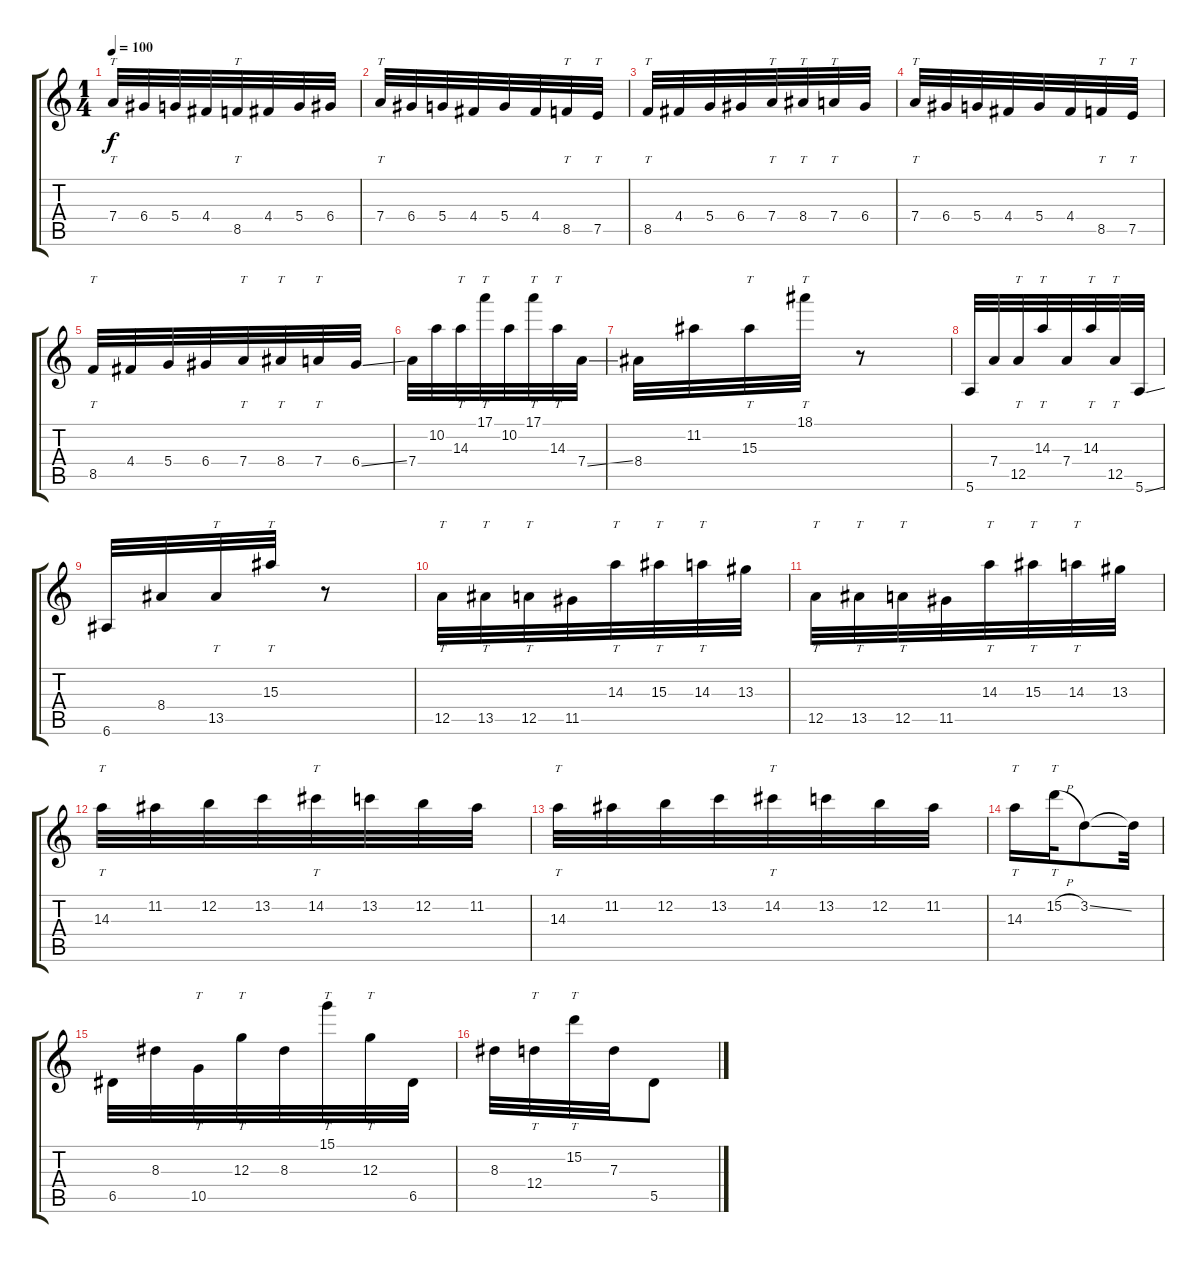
\track "" {instrument overdrivenguitar}
\staff {score tabs}
\tuning (E4 B3 G3 D3 A2 E2) {hide}
\ts (1 4)
\tempo 100
\clef g2
\ks c
7.4.32{tt dy f} 6.4.32 5.4.32 4.4.32 8.5.32{tt} 4.4.32 5.4.32 6.4.32 |
7.4.32{tt} 6.4.32 5.4.32 4.4.32 5.4.32 4.4.32 8.5.32{tt} 7.5.32{tt} |
8.5.32{tt} 4.4.32 5.4.32 6.4.32 7.4.32{tt} 8.4.32{tt} 7.4.32{tt} 6.4.32 |
7.4.32{tt} 6.4.32 5.4.32 4.4.32 5.4.32 4.4.32 8.5.32{tt} 7.5.32{tt} |
8.5.32{tt} 4.4.32 5.4.32 6.4.32 7.4.32{tt} 8.4.32{tt} 7.4.32{tt} 6.4{ss}.32 |
7.4.32 10.2.32 14.3.32{tt} 17.1.32{tt} 10.2.32 17.1.32{tt} 14.3.32{tt} 7.4{ss}.32 |
8.4.32 11.2.32 15.3.32{tt} 18.1.32{tt} r.8 |
5.6.32 7.4.32 12.5.32{tt} 14.3.32{tt} 7.4.32 14.3.32{tt} 12.5.32{tt} 5.6{ss}.32 |
6.6.32 8.4.32 13.5.32{tt} 15.3.32{tt} r.8 |
12.5.32{tt} 13.5.32{tt} 12.5.32{tt} 11.5.32 14.3.32{tt} 15.3.32{tt} 14.3.32{tt} 13.3.32 |
12.5.32{tt} 13.5.32{tt} 12.5.32{tt} 11.5.32 14.3.32{tt} 15.3.32{tt} 14.3.32{tt} 13.3.32 |
14.3.32{tt} 11.2.32 12.2.32 13.2.32 14.2.32{tt} 13.2.32 12.2.32 11.2.32 |
14.3.32{tt} 11.2.32 12.2.32 13.2.32 14.2.32{tt} 13.2.32 12.2.32 11.2.32 |
14.3.16{tt} 15.2{h}.32{tt} 3.2{ss}.8 3.2{t}.32 |
6.5.32 8.3.32 10.5.32{tt} 12.3.32{tt} 8.3.32 15.1.32{tt} 12.3.32{tt} 6.5.32 |
8.3.32 12.4.32{tt} 15.2.32{tt} 7.3.32 5.5.8
